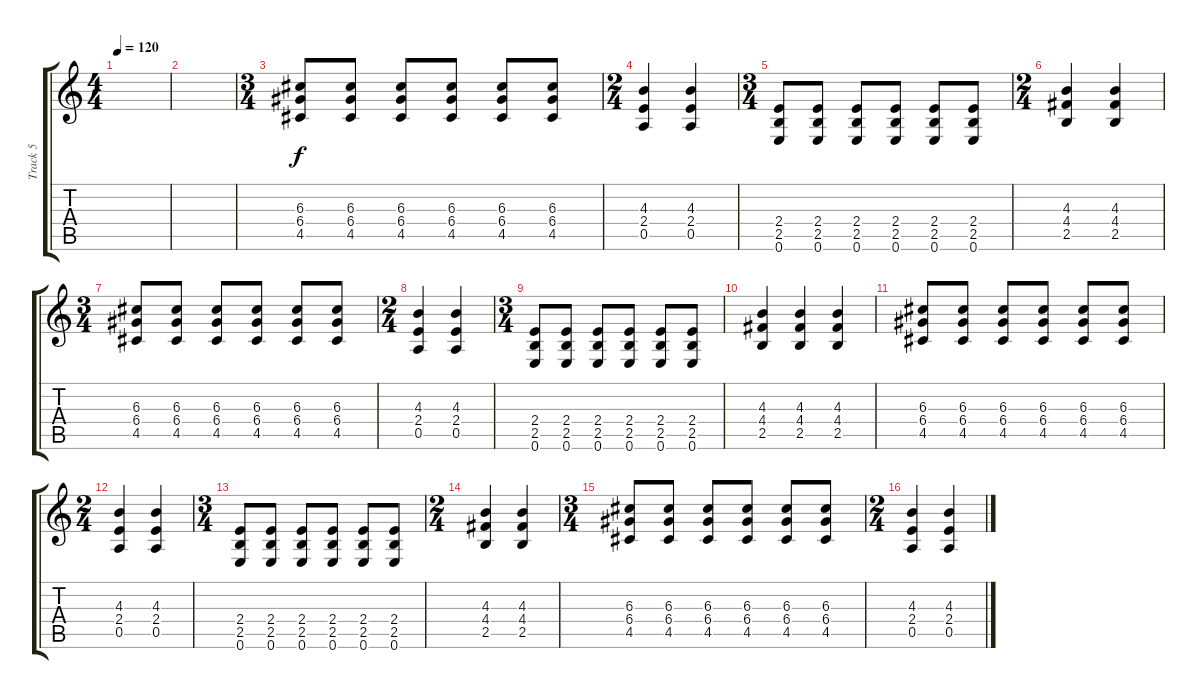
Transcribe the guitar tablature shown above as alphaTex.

\track ("Track 5" "Track 5") {instrument overdrivenguitar}
\staff {score tabs}
\tuning (E4 B3 G3 D3 A2 E2) {hide}
\ts (4 4)
\tempo 120
\clef g2
\ks c
|
|
\ts (3 4)
(6.3 6.4 4.5).8 (6.3 6.4 4.5).8 (6.3 6.4 4.5).8 (6.3 6.4 4.5).8 (6.3 6.4 4.5).8 (6.3 6.4 4.5).8 |
\ts (2 4)
(4.3 2.4 0.5).4 (4.3 2.4 0.5).4 |
\ts (3 4)
(2.4 2.5 0.6).8 (2.4 2.5 0.6).8 (2.4 2.5 0.6).8 (2.4 2.5 0.6).8 (2.4 2.5 0.6).8 (2.4 2.5 0.6).8 |
\ts (2 4)
(4.3 4.4 2.5).4 (4.3 4.4 2.5).4 |
\ts (3 4)
(6.3 6.4 4.5).8 (6.3 6.4 4.5).8 (6.3 6.4 4.5).8 (6.3 6.4 4.5).8 (6.3 6.4 4.5).8 (6.3 6.4 4.5).8 |
\ts (2 4)
(4.3 2.4 0.5).4 (4.3 2.4 0.5).4 |
\ts (3 4)
(2.4 2.5 0.6).8 (2.4 2.5 0.6).8 (2.4 2.5 0.6).8 (2.4 2.5 0.6).8 (2.4 2.5 0.6).8 (2.4 2.5 0.6).8 |
(4.3 4.4 2.5).4 (4.3 4.4 2.5).4 (4.3 4.4 2.5).4 |
(6.3 6.4 4.5).8 (6.3 6.4 4.5).8 (6.3 6.4 4.5).8 (6.3 6.4 4.5).8 (6.3 6.4 4.5).8 (6.3 6.4 4.5).8 |
\ts (2 4)
(4.3 2.4 0.5).4 (4.3 2.4 0.5).4 |
\ts (3 4)
(2.4 2.5 0.6).8 (2.4 2.5 0.6).8 (2.4 2.5 0.6).8 (2.4 2.5 0.6).8 (2.4 2.5 0.6).8 (2.4 2.5 0.6).8 |
\ts (2 4)
(4.3 4.4 2.5).4 (4.3 4.4 2.5).4 |
\ts (3 4)
(6.3 6.4 4.5).8 (6.3 6.4 4.5).8 (6.3 6.4 4.5).8 (6.3 6.4 4.5).8 (6.3 6.4 4.5).8 (6.3 6.4 4.5).8 |
\ts (2 4)
(4.3 2.4 0.5).4 (4.3 2.4 0.5).4
